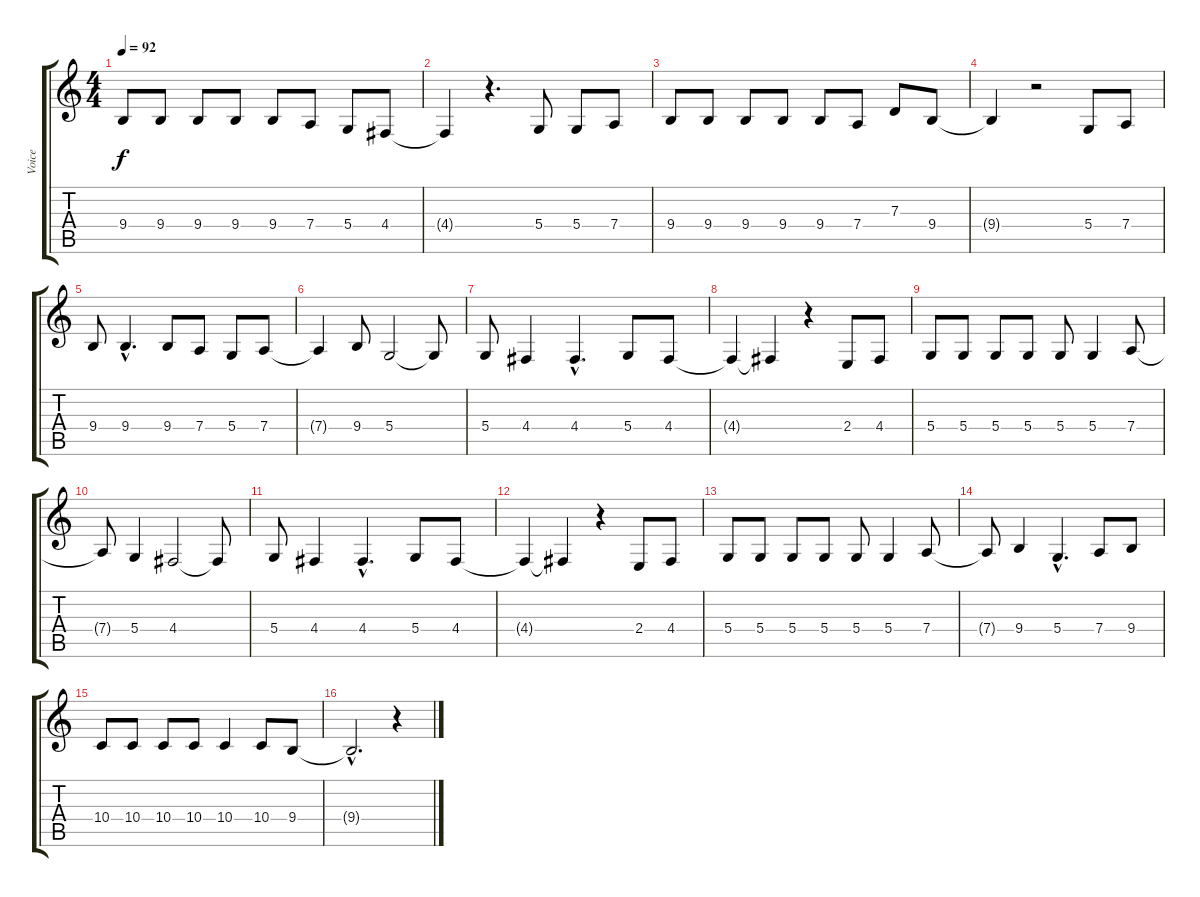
\track ("Voice" "Voice") {instrument cello}
\staff {score tabs}
\tuning (E4 B3 G3 D3 A2 E2) {hide}
\ts (4 4)
\tempo 92
\clef g2
\ks c
9.4.8{dy f} 9.4.8 9.4.8 9.4.8 9.4.8 7.4.8 5.4.8 4.4.8 |
4.4{t}.4 r.4{d} 5.4.8 5.4.8 7.4.8 |
9.4.8 9.4.8 9.4.8 9.4.8 9.4.8 7.4.8 7.3.8 9.4.8 |
9.4{t}.4 r.2 5.4.8 7.4.8 |
9.4.8 9.4{hac}.4{d} 9.4.8 7.4.8 5.4.8 7.4.8 |
7.4{t}.4 9.4.8 5.4.2 5.4{t}.8 |
5.4.8 4.4.4 4.4{hac}.4{d} 5.4.8 4.4.8 |
4.4{t}.4 4.4{t}.4 r.4 2.4.8 4.4.8 |
5.4.8 5.4.8 5.4.8 5.4.8 5.4.8 5.4.4 7.4.8 |
7.4{t}.8 5.4.4 4.4.2 4.4{t}.8 |
5.4.8 4.4.4 4.4{hac}.4{d} 5.4.8 4.4.8 |
4.4{t}.4 4.4{t}.4 r.4 2.4.8 4.4.8 |
5.4.8 5.4.8 5.4.8 5.4.8 5.4.8 5.4.4 7.4.8 |
7.4{t}.8 9.4.4 5.4{hac}.4{d} 7.4.8 9.4.8 |
10.4.8 10.4.8 10.4.8 10.4.8 10.4.4 10.4.8 9.4.8 |
9.4{hac t}.2{d} r.4
